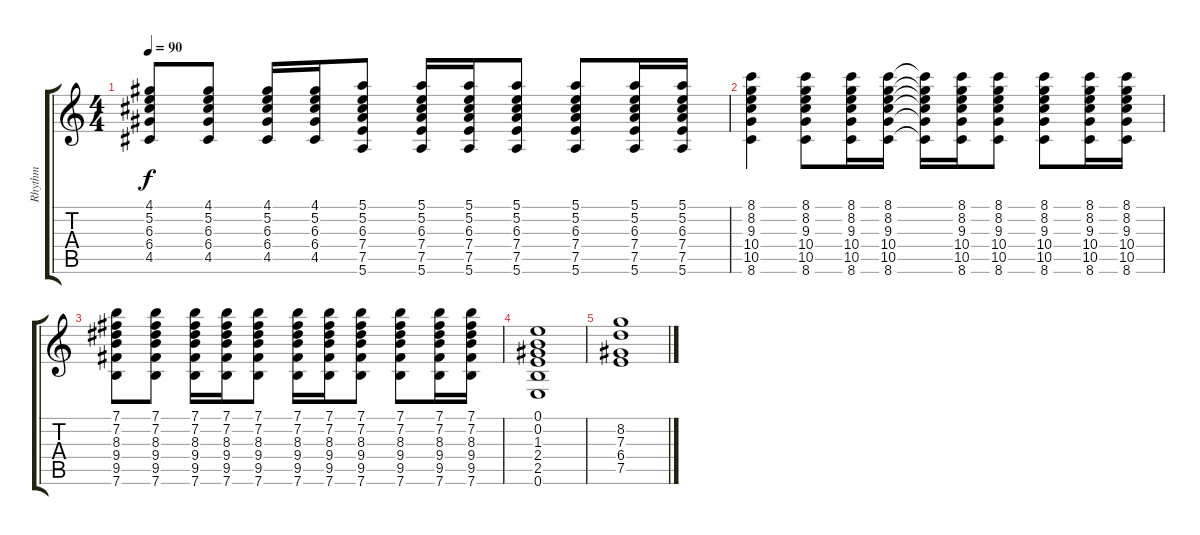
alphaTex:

\track ("Rhythm" "Rhythm") {instrument acousticguitarsteel}
\staff {score tabs}
\tuning (E4 B3 G3 D3 A2 E2) {hide}
\ts (4 4)
\tempo 90
\clef g2
\ks c
(4.1 5.2 6.3 6.4 4.5).8{dy f} (4.1 5.2 6.3 6.4 4.5).8 (4.1 5.2 6.3 6.4 4.5).16 (4.1 5.2 6.3 6.4 4.5).16 (5.1 5.2 6.3 7.4 7.5 5.6).8 (5.1 5.2 6.3 7.4 7.5 5.6).16 (5.1 5.2 6.3 7.4 7.5 5.6).16 (5.1 5.2 6.3 7.4 7.5 5.6).8 (5.1 5.2 6.3 7.4 7.5 5.6).8 (5.1 5.2 6.3 7.4 7.5 5.6).16 (5.1 5.2 6.3 7.4 7.5 5.6).16 |
(8.1 8.2 9.3 10.4 10.5 8.6).4 (8.1 8.2 9.3 10.4 10.5 8.6).8 (8.1 8.2 9.3 10.4 10.5 8.6).16 (8.1 8.2 9.3 10.4 10.5 8.6).16 (8.1{t} 8.2{t} 9.3{t} 10.4{t} 10.5{t} 8.6{t}).16 (8.1 8.2 9.3 10.4 10.5 8.6).16 (8.1 8.2 9.3 10.4 10.5 8.6).8 (8.1 8.2 9.3 10.4 10.5 8.6).8 (8.1 8.2 9.3 10.4 10.5 8.6).16 (8.1 8.2 9.3 10.4 10.5 8.6).16 |
(7.1 7.2 8.3 9.4 9.5 7.6).8 (7.1 7.2 8.3 9.4 9.5 7.6).8 (7.1 7.2 8.3 9.4 9.5 7.6).16 (7.1 7.2 8.3 9.4 9.5 7.6).16 (7.1 7.2 8.3 9.4 9.5 7.6).8 (7.1 7.2 8.3 9.4 9.5 7.6).16 (7.1 7.2 8.3 9.4 9.5 7.6).16 (7.1 7.2 8.3 9.4 9.5 7.6).8 (7.1 7.2 8.3 9.4 9.5 7.6).8 (7.1 7.2 8.3 9.4 9.5 7.6).16 (7.1 7.2 8.3 9.4 9.5 7.6).16 |
(0.1 0.2 1.3 2.4 2.5 0.6).1 |
(8.2 7.3 6.4 7.5).1
